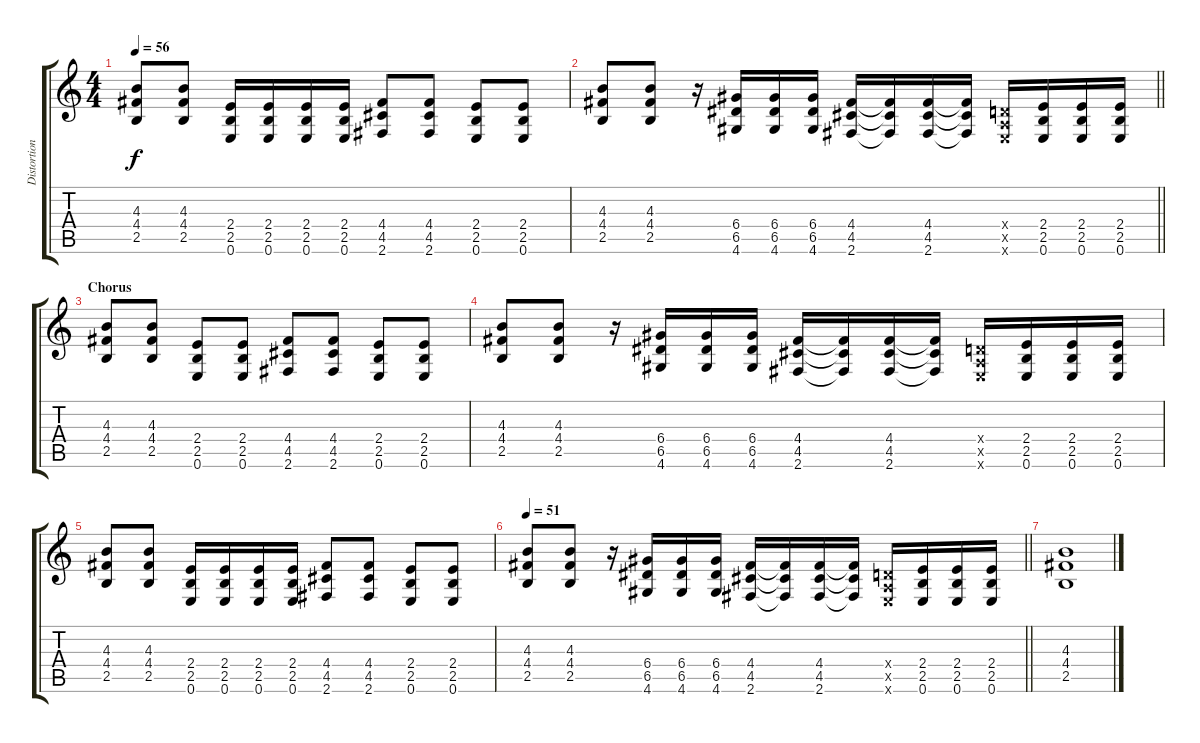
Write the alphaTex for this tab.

\track ("Distortion" "Distortion") {instrument distortionguitar}
\staff {score tabs}
\tuning (E4 B3 G3 D3 A2 E2) {hide}
\ts (4 4)
\tempo 56
\clef g2
\ks c
(4.3 4.4 2.5).8{dy f} (4.3 4.4 2.5).8 (2.4 2.5 0.6).16 (2.4 2.5 0.6).16 (2.4 2.5 0.6).16 (2.4 2.5 0.6).16 (4.4 4.5 2.6).8 (4.4 4.5 2.6).8 (2.4 2.5 0.6).8 (2.4 2.5 0.6).8 |
\barLineRight lightlight
(4.3 4.4 2.5).8 (4.3 4.4 2.5).8 r.16 (6.4 6.5 4.6).16 (6.4 6.5 4.6).16 (6.4 6.5 4.6).16 (4.4 4.5 2.6).16 (4.4{t} 4.5{t} 2.6{t}).16 (4.4 4.5 2.6).16 (4.4{t} 4.5{t} 2.6{t}).16 (0.4{x} 0.5{x} 0.6{x}).16 (2.4 2.5 0.6).16 (2.4 2.5 0.6).16 (2.4 2.5 0.6).16 |
\section ("" "Chorus")
(4.3 4.4 2.5).8 (4.3 4.4 2.5).8 (2.4 2.5 0.6).8 (2.4 2.5 0.6).8 (4.4 4.5 2.6).8 (4.4 4.5 2.6).8 (2.4 2.5 0.6).8 (2.4 2.5 0.6).8 |
(4.3 4.4 2.5).8 (4.3 4.4 2.5).8 r.16 (6.4 6.5 4.6).16 (6.4 6.5 4.6).16 (6.4 6.5 4.6).16 (4.4 4.5 2.6).16 (4.4{t} 4.5{t} 2.6{t}).16 (4.4 4.5 2.6).16 (4.4{t} 4.5{t} 2.6{t}).16 (0.4{x} 0.5{x} 0.6{x}).16 (2.4 2.5 0.6).16 (2.4 2.5 0.6).16 (2.4 2.5 0.6).16 |
(4.3 4.4 2.5).8 (4.3 4.4 2.5).8 (2.4 2.5 0.6).16 (2.4 2.5 0.6).16 (2.4 2.5 0.6).16 (2.4 2.5 0.6).16 (4.4 4.5 2.6).8 (4.4 4.5 2.6).8 (2.4 2.5 0.6).8 (2.4 2.5 0.6).8 |
\tempo 51
\barLineRight lightlight
(4.3 4.4 2.5).8 (4.3 4.4 2.5).8 r.16 (6.4 6.5 4.6).16 (6.4 6.5 4.6).16 (6.4 6.5 4.6).16 (4.4 4.5 2.6).16 (4.4{t} 4.5{t} 2.6{t}).16 (4.4 4.5 2.6).16 (4.4{t} 4.5{t} 2.6{t}).16 (0.4{x} 0.5{x} 0.6{x}).16 (2.4 2.5 0.6).16 (2.4 2.5 0.6).16 (2.4 2.5 0.6).16 |
(4.3 4.4 2.5).1
